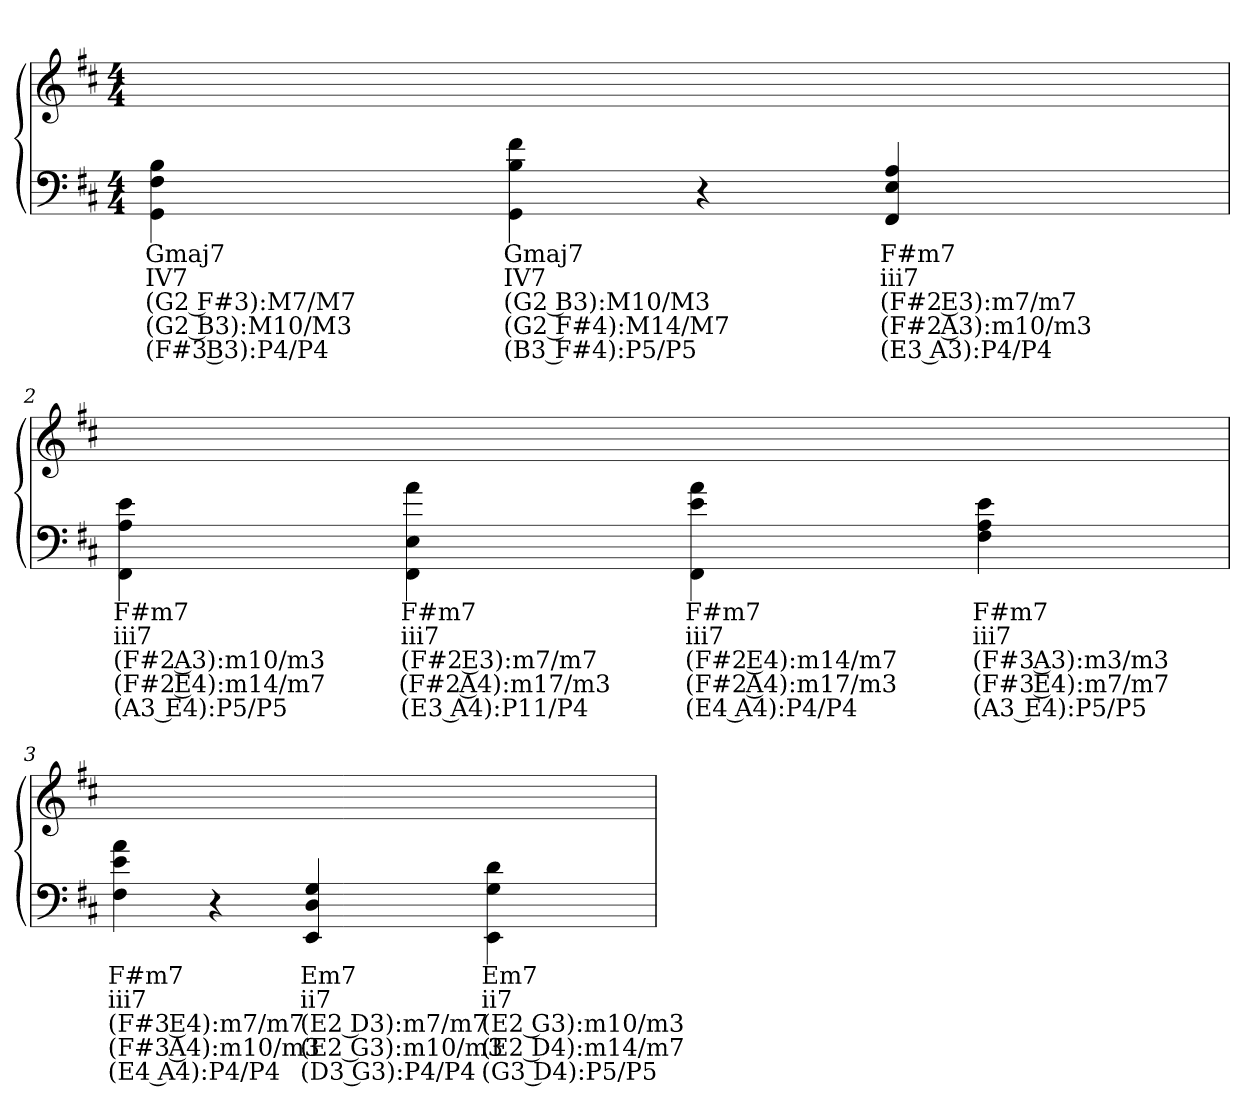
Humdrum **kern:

**kern	**text	**text	**text	**text	**text	**kern
*part2	*part2	*part2	*part2	*part2	*part2	*part1
*staff2	*staff2	*staff2	*staff2	*staff2	*staff2	*staff1
*clefF4	*	*	*	*	*	*clefG2
*k[f#c#]	*	*	*	*	*	*k[f#c#]
*D:	*	*	*	*	*	*D:
*M4/4	*	*	*	*	*	*M4/4
*MM60	*	*	*	*	*	*MM60
=1	=1	=1	=1	=1	=1	=1
4GG 4F# 4B	Gmaj7	IV7	(G2 F#3):M7/M7	(G2 B3):M10/M3	(F#3 B3):P4/P4	1ryy
4GG 4B 4f#	Gmaj7	IV7	(G2 B3):M10/M3	(G2 F#4):M14/M7	(B3 F#4):P5/P5	.
4r	.	.	.	.	.	.
4FF# 4E 4A	F#m7	iii7	(F#2 E3):m7/m7	(F#2 A3):m10/m3	(E3 A3):P4/P4	.
=2	=2	=2	=2	=2	=2	=2
4FF# 4A 4e	F#m7	iii7	(F#2 A3):m10/m3	(F#2 E4):m14/m7	(A3 E4):P5/P5	1ryy
4FF# 4E 4a	F#m7	iii7	(F#2 E3):m7/m7	(F#2 A4):m17/m3	(E3 A4):P11/P4	.
4FF# 4e 4a	F#m7	iii7	(F#2 E4):m14/m7	(F#2 A4):m17/m3	(E4 A4):P4/P4	.
4F# 4A 4e	F#m7	iii7	(F#3 A3):m3/m3	(F#3 E4):m7/m7	(A3 E4):P5/P5	.
=3	=3	=3	=3	=3	=3	=3
4F# 4e 4a	F#m7	iii7	(F#3 E4):m7/m7	(F#3 A4):m10/m3	(E4 A4):P4/P4	1ryy
4r	.	.	.	.	.	.
4EE 4D 4G	Em7	ii7	(E2 D3):m7/m7	(E2 G3):m10/m3	(D3 G3):P4/P4	.
4EE 4G 4d	Em7	ii7	(E2 G3):m10/m3	(E2 D4):m14/m7	(G3 D4):P5/P5	.
=	=	=	=	=	=	=
*-	*-	*-	*-	*-	*-	*-
